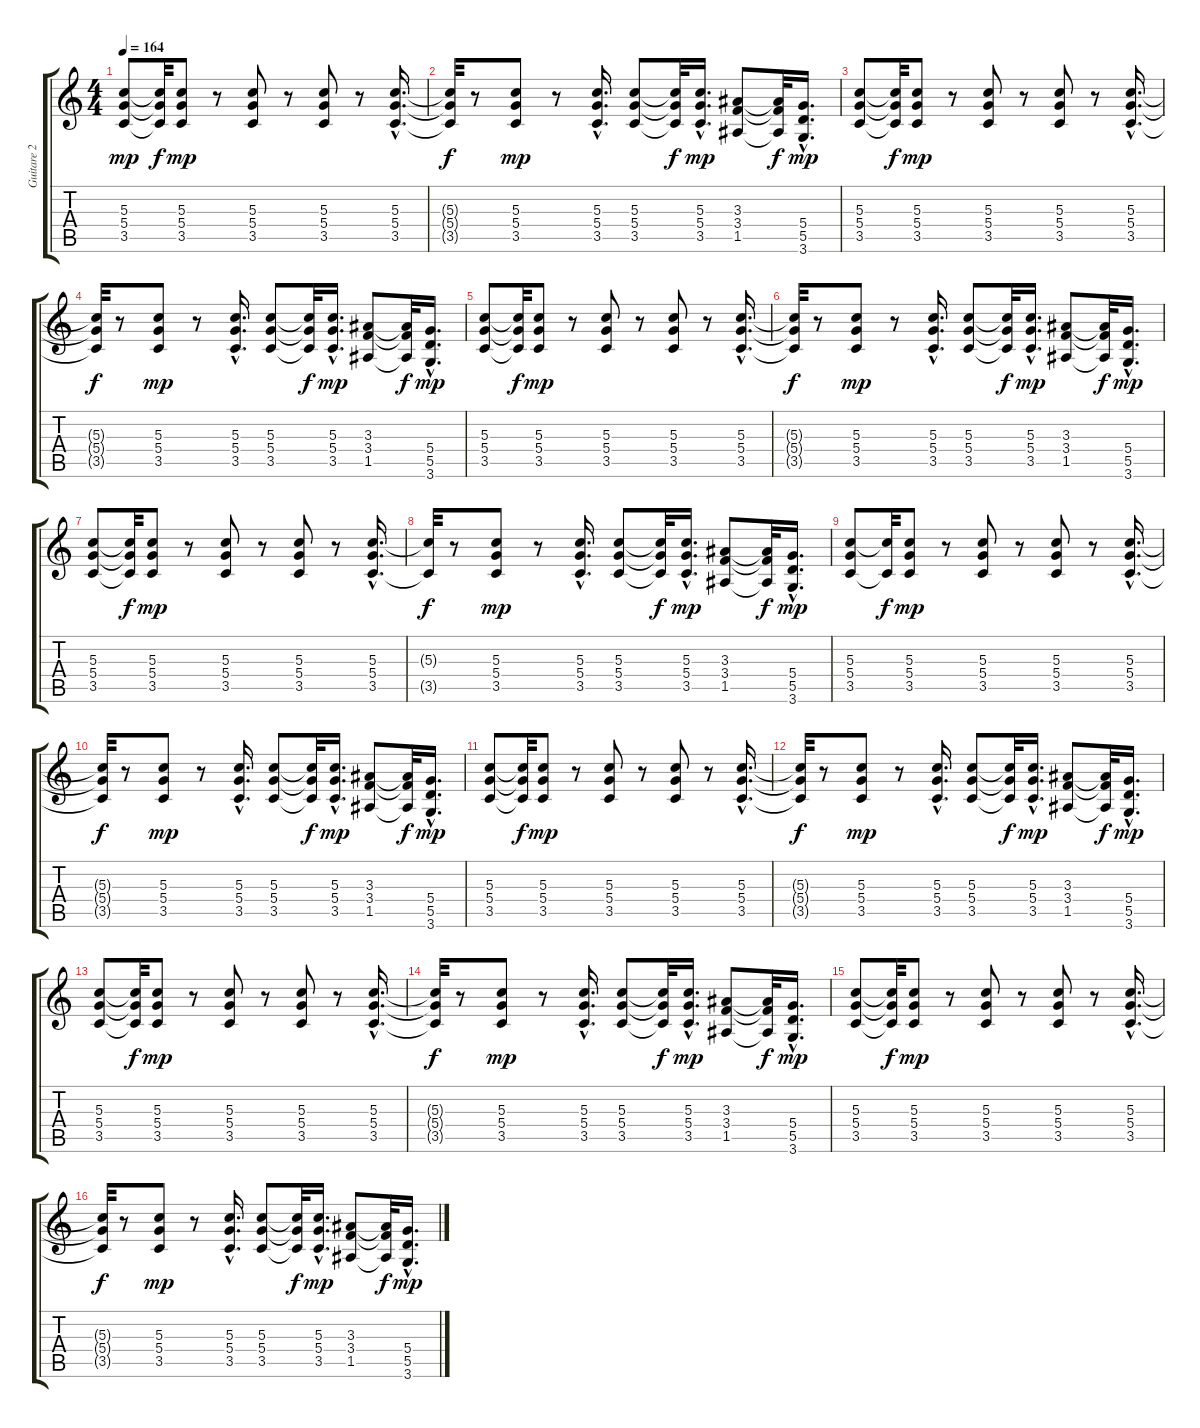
\track ("Guitare 2" "Guitare 2") {instrument distortionguitar}
\staff {score tabs}
\tuning (E4 B3 G3 D3 A2 E2) {hide}
\ts (4 4)
\tempo 164
\clef g2
\ks c
(5.3 5.4 3.5).8{dy mp} (5.3{t} 5.4{t} 3.5{t}).32{dy f} (5.3 5.4 3.5).8{dy mp} r.8 (5.3 5.4 3.5).8 r.8 (5.3 5.4 3.5).8 r.8 (5.3{hac} 5.4{hac} 3.5{hac}).16{d} |
(5.3{t} 5.4{t} 3.5{t}).32{dy f} r.8 (5.3 5.4 3.5).8{dy mp} r.8 (5.3{hac} 5.4{hac} 3.5{hac}).16{d} (5.3 5.4 3.5).8 (5.3{t} 5.4{t} 3.5{t}).32{dy f} (5.3{hac} 5.4{hac} 3.5{hac}).16{d dy mp} (3.3 3.4 1.5).8 (3.3{t} 3.4{t} 1.5{t}).32{dy f} (5.4{hac} 5.5{hac} 3.6{hac}).16{d dy mp} |
(5.3 5.4 3.5).8 (5.3{t} 5.4{t} 3.5{t}).32{dy f} (5.3 5.4 3.5).8{dy mp} r.8 (5.3 5.4 3.5).8 r.8 (5.3 5.4 3.5).8 r.8 (5.3{hac} 5.4{hac} 3.5{hac}).16{d} |
(5.3{t} 5.4{t} 3.5{t}).32{dy f} r.8 (5.3 5.4 3.5).8{dy mp} r.8 (5.3{hac} 5.4{hac} 3.5{hac}).16{d} (5.3 5.4 3.5).8 (5.3{t} 5.4{t} 3.5{t}).32{dy f} (5.3{hac} 5.4{hac} 3.5{hac}).16{d dy mp} (3.3 3.4 1.5).8 (3.3{t} 3.4{t} 1.5{t}).32{dy f} (5.4{hac} 5.5{hac} 3.6{hac}).16{d dy mp} |
(5.3 5.4 3.5).8 (5.3{t} 5.4{t} 3.5{t}).32{dy f} (5.3 5.4 3.5).8{dy mp} r.8 (5.3 5.4 3.5).8 r.8 (5.3 5.4 3.5).8 r.8 (5.3{hac} 5.4{hac} 3.5{hac}).16{d} |
(5.3{t} 5.4{t} 3.5{t}).32{dy f} r.8 (5.3 5.4 3.5).8{dy mp} r.8 (5.3{hac} 5.4{hac} 3.5{hac}).16{d} (5.3 5.4 3.5).8 (5.3{t} 5.4{t} 3.5{t}).32{dy f} (5.3{hac} 5.4{hac} 3.5{hac}).16{d dy mp} (3.3 3.4 1.5).8 (3.3{t} 3.4{t} 1.5{t}).32{dy f} (5.4{hac} 5.5{hac} 3.6{hac}).16{d dy mp} |
(5.3 5.4 3.5).8 (5.3{t} 5.4{t} 3.5{t}).32{dy f} (5.3 5.4 3.5).8{dy mp} r.8 (5.3 5.4 3.5).8 r.8 (5.3 5.4 3.5).8 r.8 (5.3{hac} 5.4{hac} 3.5{hac}).16{d} |
(5.3{t} 3.5{t}).32{dy f} r.8 (5.3 5.4 3.5).8{dy mp} r.8 (5.3{hac} 5.4{hac} 3.5{hac}).16{d} (5.3 5.4 3.5).8 (5.3{t} 5.4{t} 3.5{t}).32{dy f} (5.3{hac} 5.4{hac} 3.5{hac}).16{d dy mp} (3.3 3.4 1.5).8 (3.3{t} 3.4{t} 1.5{t}).32{dy f} (5.4{hac} 5.5{hac} 3.6{hac}).16{d dy mp} |
(5.3 5.4 3.5).8 (5.3{t} 3.5{t}).32{dy f} (5.3 5.4 3.5).8{dy mp} r.8 (5.3 5.4 3.5).8 r.8 (5.3 5.4 3.5).8 r.8 (5.3{hac} 5.4{hac} 3.5{hac}).16{d} |
(5.3{t} 5.4{t} 3.5{t}).32{dy f} r.8 (5.3 5.4 3.5).8{dy mp} r.8 (5.3{hac} 5.4{hac} 3.5{hac}).16{d} (5.3 5.4 3.5).8 (5.3{t} 5.4{t} 3.5{t}).32{dy f} (5.3{hac} 5.4{hac} 3.5{hac}).16{d dy mp} (3.3 3.4 1.5).8 (3.3{t} 3.4{t} 1.5{t}).32{dy f} (5.4{hac} 5.5{hac} 3.6{hac}).16{d dy mp} |
(5.3 5.4 3.5).8 (5.3{t} 5.4{t} 3.5{t}).32{dy f} (5.3 5.4 3.5).8{dy mp} r.8 (5.3 5.4 3.5).8 r.8 (5.3 5.4 3.5).8 r.8 (5.3{hac} 5.4{hac} 3.5{hac}).16{d} |
(5.3{t} 5.4{t} 3.5{t}).32{dy f} r.8 (5.3 5.4 3.5).8{dy mp} r.8 (5.3{hac} 5.4{hac} 3.5{hac}).16{d} (5.3 5.4 3.5).8 (5.3{t} 5.4{t} 3.5{t}).32{dy f} (5.3{hac} 5.4{hac} 3.5{hac}).16{d dy mp} (3.3 3.4 1.5).8 (3.3{t} 3.4{t} 1.5{t}).32{dy f} (5.4{hac} 5.5{hac} 3.6{hac}).16{d dy mp} |
(5.3 5.4 3.5).8 (5.3{t} 5.4{t} 3.5{t}).32{dy f} (5.3 5.4 3.5).8{dy mp} r.8 (5.3 5.4 3.5).8 r.8 (5.3 5.4 3.5).8 r.8 (5.3{hac} 5.4{hac} 3.5{hac}).16{d} |
(5.3{t} 5.4{t} 3.5{t}).32{dy f} r.8 (5.3 5.4 3.5).8{dy mp} r.8 (5.3{hac} 5.4{hac} 3.5{hac}).16{d} (5.3 5.4 3.5).8 (5.3{t} 5.4{t} 3.5{t}).32{dy f} (5.3{hac} 5.4{hac} 3.5{hac}).16{d dy mp} (3.3 3.4 1.5).8 (3.3{t} 3.4{t} 1.5{t}).32{dy f} (5.4{hac} 5.5{hac} 3.6{hac}).16{d dy mp} |
(5.3 5.4 3.5).8 (5.3{t} 5.4{t} 3.5{t}).32{dy f} (5.3 5.4 3.5).8{dy mp} r.8 (5.3 5.4 3.5).8 r.8 (5.3 5.4 3.5).8 r.8 (5.3{hac} 5.4{hac} 3.5{hac}).16{d} |
(5.3{t} 5.4{t} 3.5{t}).32{dy f} r.8 (5.3 5.4 3.5).8{dy mp} r.8 (5.3{hac} 5.4{hac} 3.5{hac}).16{d} (5.3 5.4 3.5).8 (5.3{t} 5.4{t} 3.5{t}).32{dy f} (5.3{hac} 5.4{hac} 3.5{hac}).16{d dy mp} (3.3 3.4 1.5).8 (3.3{t} 3.4{t} 1.5{t}).32{dy f} (5.4{hac} 5.5{hac} 3.6{hac}).16{d dy mp}
